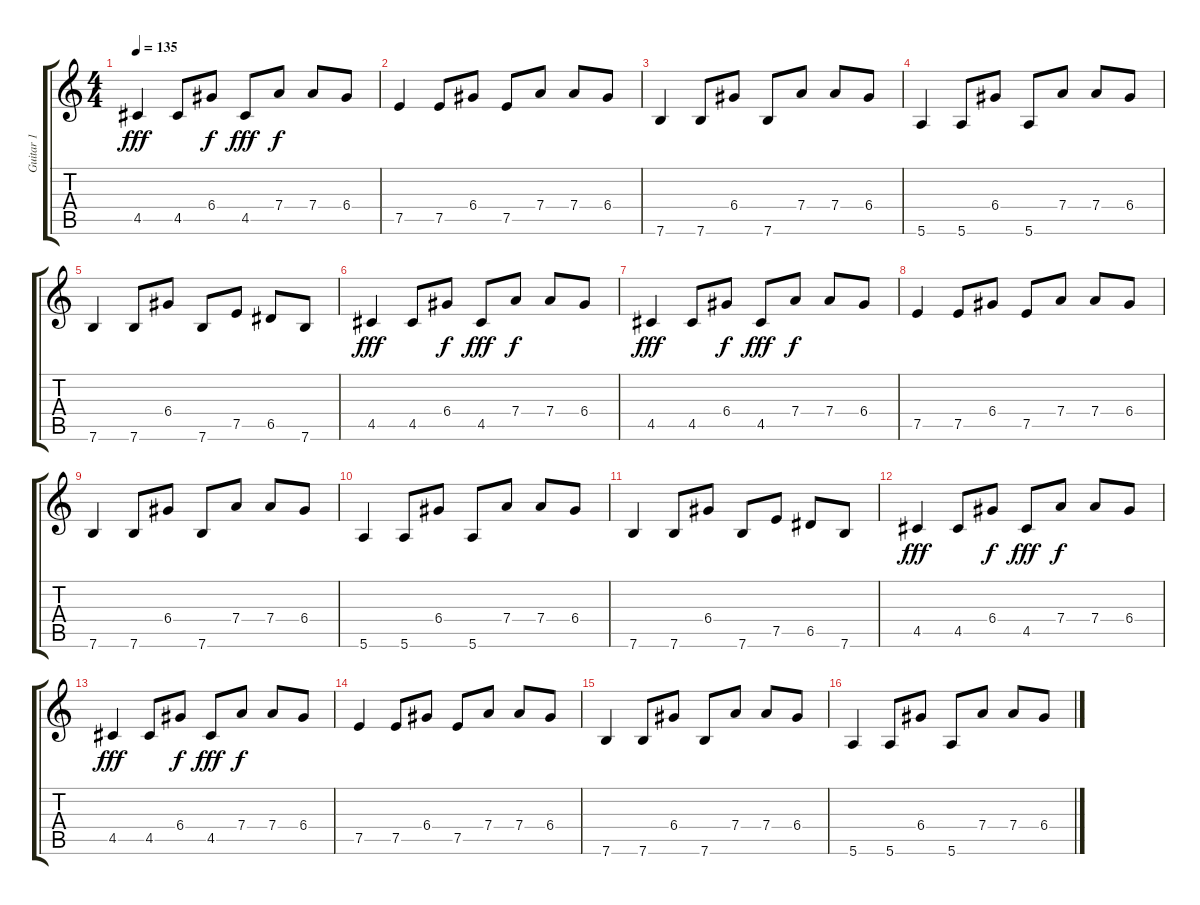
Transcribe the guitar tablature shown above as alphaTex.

\track ("Guitar 1" "Guitar 1") {instrument overdrivenguitar}
\staff {score tabs}
\tuning (E4 B3 G3 D3 A2 E2) {hide}
\ts (4 4)
\tempo 135
\clef g2
\ks c
4.5.4{dy fff} 4.5.8 6.4.8{dy f} 4.5.8{dy fff} 7.4.8{dy f} 7.4.8 6.4.8 |
7.5.4 7.5.8 6.4.8 7.5.8 7.4.8 7.4.8 6.4.8 |
7.6.4 7.6.8 6.4.8 7.6.8 7.4.8 7.4.8 6.4.8 |
5.6.4 5.6.8 6.4.8 5.6.8 7.4.8 7.4.8 6.4.8 |
7.6.4 7.6.8 6.4.8 7.6.8 7.5.8 6.5.8 7.6.8 |
4.5.4{dy fff} 4.5.8 6.4.8{dy f} 4.5.8{dy fff} 7.4.8{dy f} 7.4.8 6.4.8 |
4.5.4{dy fff} 4.5.8 6.4.8{dy f} 4.5.8{dy fff} 7.4.8{dy f} 7.4.8 6.4.8 |
7.5.4 7.5.8 6.4.8 7.5.8 7.4.8 7.4.8 6.4.8 |
7.6.4 7.6.8 6.4.8 7.6.8 7.4.8 7.4.8 6.4.8 |
5.6.4 5.6.8 6.4.8 5.6.8 7.4.8 7.4.8 6.4.8 |
7.6.4 7.6.8 6.4.8 7.6.8 7.5.8 6.5.8 7.6.8 |
4.5.4{dy fff} 4.5.8 6.4.8{dy f} 4.5.8{dy fff} 7.4.8{dy f} 7.4.8 6.4.8 |
4.5.4{dy fff} 4.5.8 6.4.8{dy f} 4.5.8{dy fff} 7.4.8{dy f} 7.4.8 6.4.8 |
7.5.4 7.5.8 6.4.8 7.5.8 7.4.8 7.4.8 6.4.8 |
7.6.4 7.6.8 6.4.8 7.6.8 7.4.8 7.4.8 6.4.8 |
5.6.4 5.6.8 6.4.8 5.6.8 7.4.8 7.4.8 6.4.8
